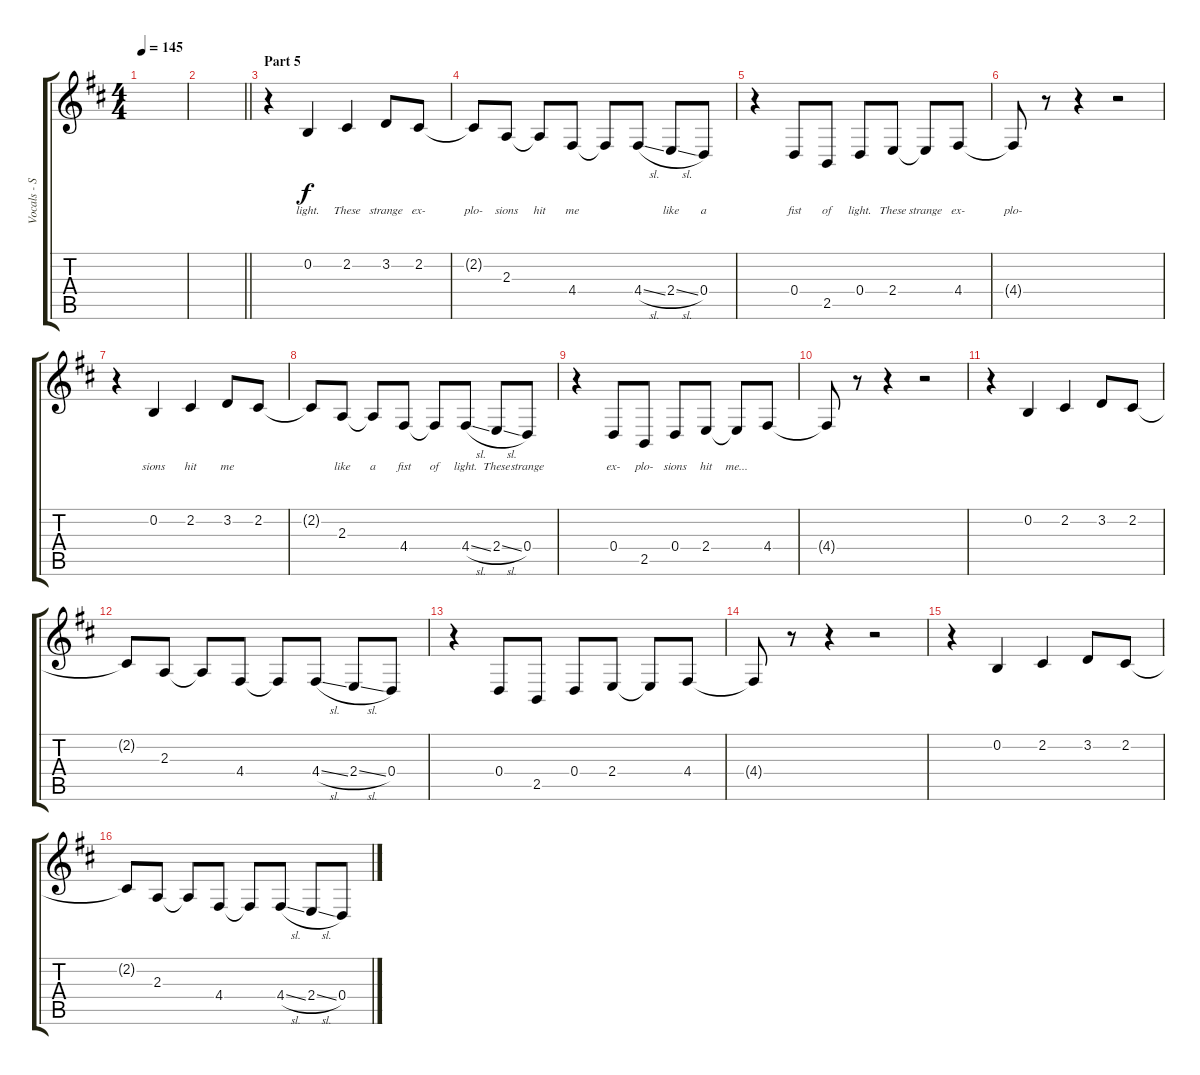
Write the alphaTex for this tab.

\track ("Vocals - Simon Neil" "Vocals - S") {instrument altosax}
\staff {score tabs}
\tuning (E4 B3 G3 D3 A2 E2) {hide}
\ts (4 4)
\tempo 145
\clef g2
\ks d
|
\barLineRight lightlight
|
\section ("" "Part 5")
r.4 0.2.4{lyrics (0 "light.") lyrics (1 "") lyrics (2 "") lyrics (3 "") lyrics (4 "")} 2.2.4{lyrics (0 "These") lyrics (1 "") lyrics (2 "") lyrics (3 "") lyrics (4 "")} 3.2.8{lyrics (0 "strange") lyrics (1 "") lyrics (2 "") lyrics (3 "") lyrics (4 "")} 2.2.8{lyrics (0 "ex-") lyrics (1 "") lyrics (2 "") lyrics (3 "") lyrics (4 "")} |
2.2{t}.8{lyrics (0 "plo-") lyrics (1 "") lyrics (2 "") lyrics (3 "") lyrics (4 "")} 2.3.8{lyrics (0 "sions") lyrics (1 "") lyrics (2 "") lyrics (3 "") lyrics (4 "")} 2.3{t}.8{lyrics (0 "hit") lyrics (1 "") lyrics (2 "") lyrics (3 "") lyrics (4 "")} 4.4.8{lyrics (0 "me") lyrics (1 "") lyrics (2 "") lyrics (3 "") lyrics (4 "")} 4.4{t}.8{lyrics (0 "") lyrics (1 "") lyrics (2 "") lyrics (3 "") lyrics (4 "")} 4.4{sl}.8{lyrics (0 "") lyrics (1 "") lyrics (2 "") lyrics (3 "") lyrics (4 "")} 2.4{sl}.8{lyrics (0 "like") lyrics (1 "") lyrics (2 "") lyrics (3 "") lyrics (4 "")} 0.4.8{lyrics (0 "a") lyrics (1 "") lyrics (2 "") lyrics (3 "") lyrics (4 "")} |
r.4 0.4.8{lyrics (0 "fist") lyrics (1 "") lyrics (2 "") lyrics (3 "") lyrics (4 "")} 2.5.8{lyrics (0 "of") lyrics (1 "") lyrics (2 "") lyrics (3 "") lyrics (4 "")} 0.4.8{lyrics (0 "light.") lyrics (1 "") lyrics (2 "") lyrics (3 "") lyrics (4 "")} 2.4.8{lyrics (0 "These") lyrics (1 "") lyrics (2 "") lyrics (3 "") lyrics (4 "")} 2.4{t}.8{lyrics (0 "strange") lyrics (1 "") lyrics (2 "") lyrics (3 "") lyrics (4 "")} 4.4.8{lyrics (0 "ex-") lyrics (1 "") lyrics (2 "") lyrics (3 "") lyrics (4 "")} |
4.4{t}.8{lyrics (0 "plo-") lyrics (1 "") lyrics (2 "") lyrics (3 "") lyrics (4 "")} r.8 r.4 r.2 |
r.4 0.2.4{lyrics (0 "sions") lyrics (1 "") lyrics (2 "") lyrics (3 "") lyrics (4 "")} 2.2.4{lyrics (0 "hit") lyrics (1 "") lyrics (2 "") lyrics (3 "") lyrics (4 "")} 3.2.8{lyrics (0 "me") lyrics (1 "") lyrics (2 "") lyrics (3 "") lyrics (4 "")} 2.2.8{lyrics (0 "") lyrics (1 "") lyrics (2 "") lyrics (3 "") lyrics (4 "")} |
2.2{t}.8{lyrics (0 "") lyrics (1 "") lyrics (2 "") lyrics (3 "") lyrics (4 "")} 2.3.8{lyrics (0 "like") lyrics (1 "") lyrics (2 "") lyrics (3 "") lyrics (4 "")} 2.3{t}.8{lyrics (0 "a") lyrics (1 "") lyrics (2 "") lyrics (3 "") lyrics (4 "")} 4.4.8{lyrics (0 "fist") lyrics (1 "") lyrics (2 "") lyrics (3 "") lyrics (4 "")} 4.4{t}.8{lyrics (0 "of") lyrics (1 "") lyrics (2 "") lyrics (3 "") lyrics (4 "")} 4.4{sl}.8{lyrics (0 "light.") lyrics (1 "") lyrics (2 "") lyrics (3 "") lyrics (4 "")} 2.4{sl}.8{lyrics (0 "These") lyrics (1 "") lyrics (2 "") lyrics (3 "") lyrics (4 "")} 0.4.8{lyrics (0 "strange") lyrics (1 "") lyrics (2 "") lyrics (3 "") lyrics (4 "")} |
r.4 0.4.8{lyrics (0 "ex-") lyrics (1 "") lyrics (2 "") lyrics (3 "") lyrics (4 "")} 2.5.8{lyrics (0 "plo-") lyrics (1 "") lyrics (2 "") lyrics (3 "") lyrics (4 "")} 0.4.8{lyrics (0 "sions") lyrics (1 "") lyrics (2 "") lyrics (3 "") lyrics (4 "")} 2.4.8{lyrics (0 "hit") lyrics (1 "") lyrics (2 "") lyrics (3 "") lyrics (4 "")} 2.4{t}.8{lyrics (0 "me...") lyrics (1 "") lyrics (2 "") lyrics (3 "") lyrics (4 "")} 4.4.8 |
4.4{t}.8 r.8 r.4 r.2 |
r.4 0.2.4 2.2.4 3.2.8 2.2.8 |
2.2{t}.8 2.3.8 2.3{t}.8 4.4.8 4.4{t}.8 4.4{sl}.8 2.4{sl}.8 0.4.8 |
r.4 0.4.8 2.5.8 0.4.8 2.4.8 2.4{t}.8 4.4.8 |
4.4{t}.8 r.8 r.4 r.2 |
r.4 0.2.4 2.2.4 3.2.8 2.2.8 |
2.2{t}.8 2.3.8 2.3{t}.8 4.4.8 4.4{t}.8 4.4{sl}.8 2.4{sl}.8 0.4.8
